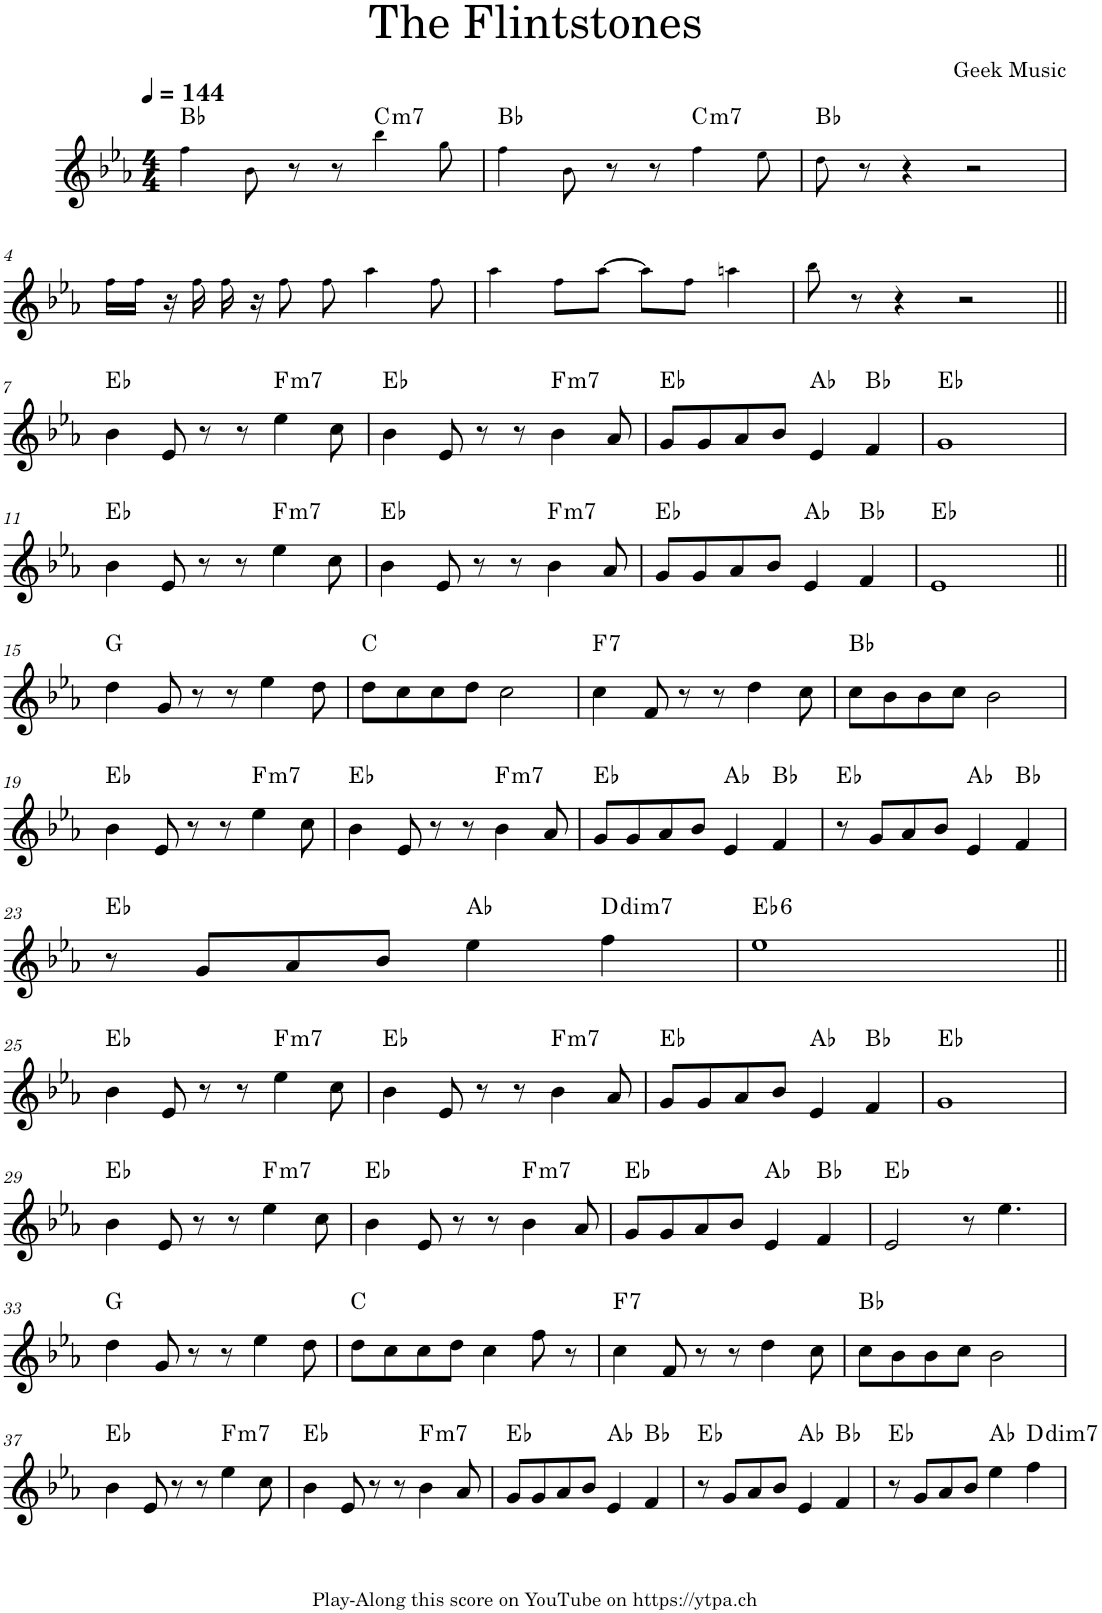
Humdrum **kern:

**kern	**harte
*part1	*part1
*staff1	*
*I"Piano	*
*I'Pno.	*
*clefG2	*
*k[b-e-a-]	*
*M4/4	*
*MM144	*
=1	=1
4ff!\	Bb:maj
8b-!\	.
8r	.
8r	.
!	!LO:H:kt=m7
4bb-!\	C:min7
8gg!\	.
=2	=2
4ff!\	Bb:maj
8b-!\	.
8r	.
8r	.
!	!LO:H:kt=m7
4ff!\	C:min7
8ee-!\	.
=3	=3
8dd!\	Bb:maj
8r	.
4r	.
2r	.
!!LO:LB:g=z
=4	=4
16ff!\LL	.
16ff!\JJ	.
16r	.
16ff!\	.
16ff!\	.
16r	.
8ff!\	.
8ff!\	.
4aa-!\	.
8ff!\	.
=5	=5
4aa-!\	.
8ff!\L	.
[8aa-!\J	.
8aa-!\L]	.
8ff!\J	.
4aan!\	.
=6	=6
8bb-!\	.
8r	.
4r	.
2r	.
!!LO:LB:g=z
=7||	=7||
4b-\	Eb:maj
8e-/	.
8r	.
8r	.
!	!LO:H:kt=m7
4ee-\	F:min7
8cc\	.
=8	=8
4b-\	Eb:maj
8e-/	.
8r	.
8r	.
!	!LO:H:kt=m7
4b-\	F:min7
8a-/	.
=9	=9
8g/L	Eb:maj
8g/	.
8a-/	.
8b-/J	.
4e-/	Ab:maj
4f/	Bb:maj
=10	=10
1g	Eb:maj
!!LO:LB:g=z
=11	=11
4b-\	Eb:maj
8e-/	.
8r	.
8r	.
!	!LO:H:kt=m7
4ee-\	F:min7
8cc\	.
=12	=12
4b-\	Eb:maj
8e-/	.
8r	.
8r	.
!	!LO:H:kt=m7
4b-\	F:min7
8a-/	.
=13	=13
8g/L	Eb:maj
8g/	.
8a-/	.
8b-/J	.
4e-/	Ab:maj
4f/	Bb:maj
=14	=14
1e-	Eb:maj
!!LO:LB:g=z
=15||	=15||
4dd\	G:maj
8g/	.
8r	.
8r	.
4ee-\	.
8dd\	.
=16	=16
8dd\L	C:maj
8cc\	.
8cc\	.
8dd\J	.
2cc\	.
=17	=17
!	!LO:H:kt=7
4cc\	F:7
8f/	.
8r	.
8r	.
4dd\	.
8cc\	.
=18	=18
8cc\L	Bb:maj
8b-\	.
8b-\	.
8cc\J	.
2b-\	.
!!LO:LB:g=z
=19	=19
4b-\	Eb:maj
8e-/	.
8r	.
8r	.
!	!LO:H:kt=m7
4ee-\	F:min7
8cc\	.
=20	=20
4b-\	Eb:maj
8e-/	.
8r	.
8r	.
!	!LO:H:kt=m7
4b-\	F:min7
8a-/	.
=21	=21
8g/L	Eb:maj
8g/	.
8a-/	.
8b-/J	.
4e-/	Ab:maj
4f/	Bb:maj
=22	=22
8r	Eb:maj
8g/L	.
8a-/	.
8b-/J	.
4e-/	Ab:maj
4f/	Bb:maj
!!LO:LB:g=z
=23	=23
8r	Eb:maj
8g/L	.
8a-/	.
8b-/J	.
4ee-\	Ab:maj
!	!LO:H:kt=dim7
4ff\	D:dim7
=24	=24
!	!LO:H:kt=6
1ee-	Eb:maj6
!!LO:LB:g=z
=25||	=25||
4b-\	Eb:maj
8e-/	.
8r	.
8r	.
!	!LO:H:kt=m7
4ee-\	F:min7
8cc\	.
=26	=26
4b-\	Eb:maj
8e-/	.
8r	.
8r	.
!	!LO:H:kt=m7
4b-\	F:min7
8a-/	.
=27	=27
8g/L	Eb:maj
8g/	.
8a-/	.
8b-/J	.
4e-/	Ab:maj
4f/	Bb:maj
=28	=28
1g	Eb:maj
!!LO:LB:g=z
=29	=29
4b-\	Eb:maj
8e-/	.
8r	.
8r	.
!	!LO:H:kt=m7
4ee-\	F:min7
8cc\	.
=30	=30
4b-\	Eb:maj
8e-/	.
8r	.
8r	.
!	!LO:H:kt=m7
4b-\	F:min7
8a-/	.
=31	=31
8g/L	Eb:maj
8g/	.
8a-/	.
8b-/J	.
4e-/	Ab:maj
4f/	Bb:maj
=32	=32
2e-/	Eb:maj
8r	.
4.ee-\	.
!!LO:LB:g=z
=33	=33
4dd\	G:maj
8g/	.
8r	.
8r	.
4ee-\	.
8dd\	.
=34	=34
8dd\L	C:maj
8cc\	.
8cc\	.
8dd\J	.
4cc\	.
8ff\	.
8r	.
=35	=35
!	!LO:H:kt=7
4cc\	F:7
8f/	.
8r	.
8r	.
4dd\	.
8cc\	.
=36	=36
8cc\L	Bb:maj
8b-\	.
8b-\	.
8cc\J	.
2b-\	.
!!LO:LB:g=z
=37	=37
4b-\	Eb:maj
8e-/	.
8r	.
8r	.
!	!LO:H:kt=m7
4ee-\	F:min7
8cc\	.
=38	=38
4b-\	Eb:maj
8e-/	.
8r	.
8r	.
!	!LO:H:kt=m7
4b-\	F:min7
8a-/	.
=39	=39
8g/L	Eb:maj
8g/	.
8a-/	.
8b-/J	.
4e-/	Ab:maj
4f/	Bb:maj
=40	=40
8r	Eb:maj
8g/L	.
8a-/	.
8b-/J	.
4e-/	Ab:maj
4f/	Bb:maj
=41	=41
8r	Eb:maj
8g/L	.
8a-/	.
8b-/J	.
4ee-\	Ab:maj
!	!LO:H:kt=dim7
4ff\	D:dim7
=	=
*-	*-
